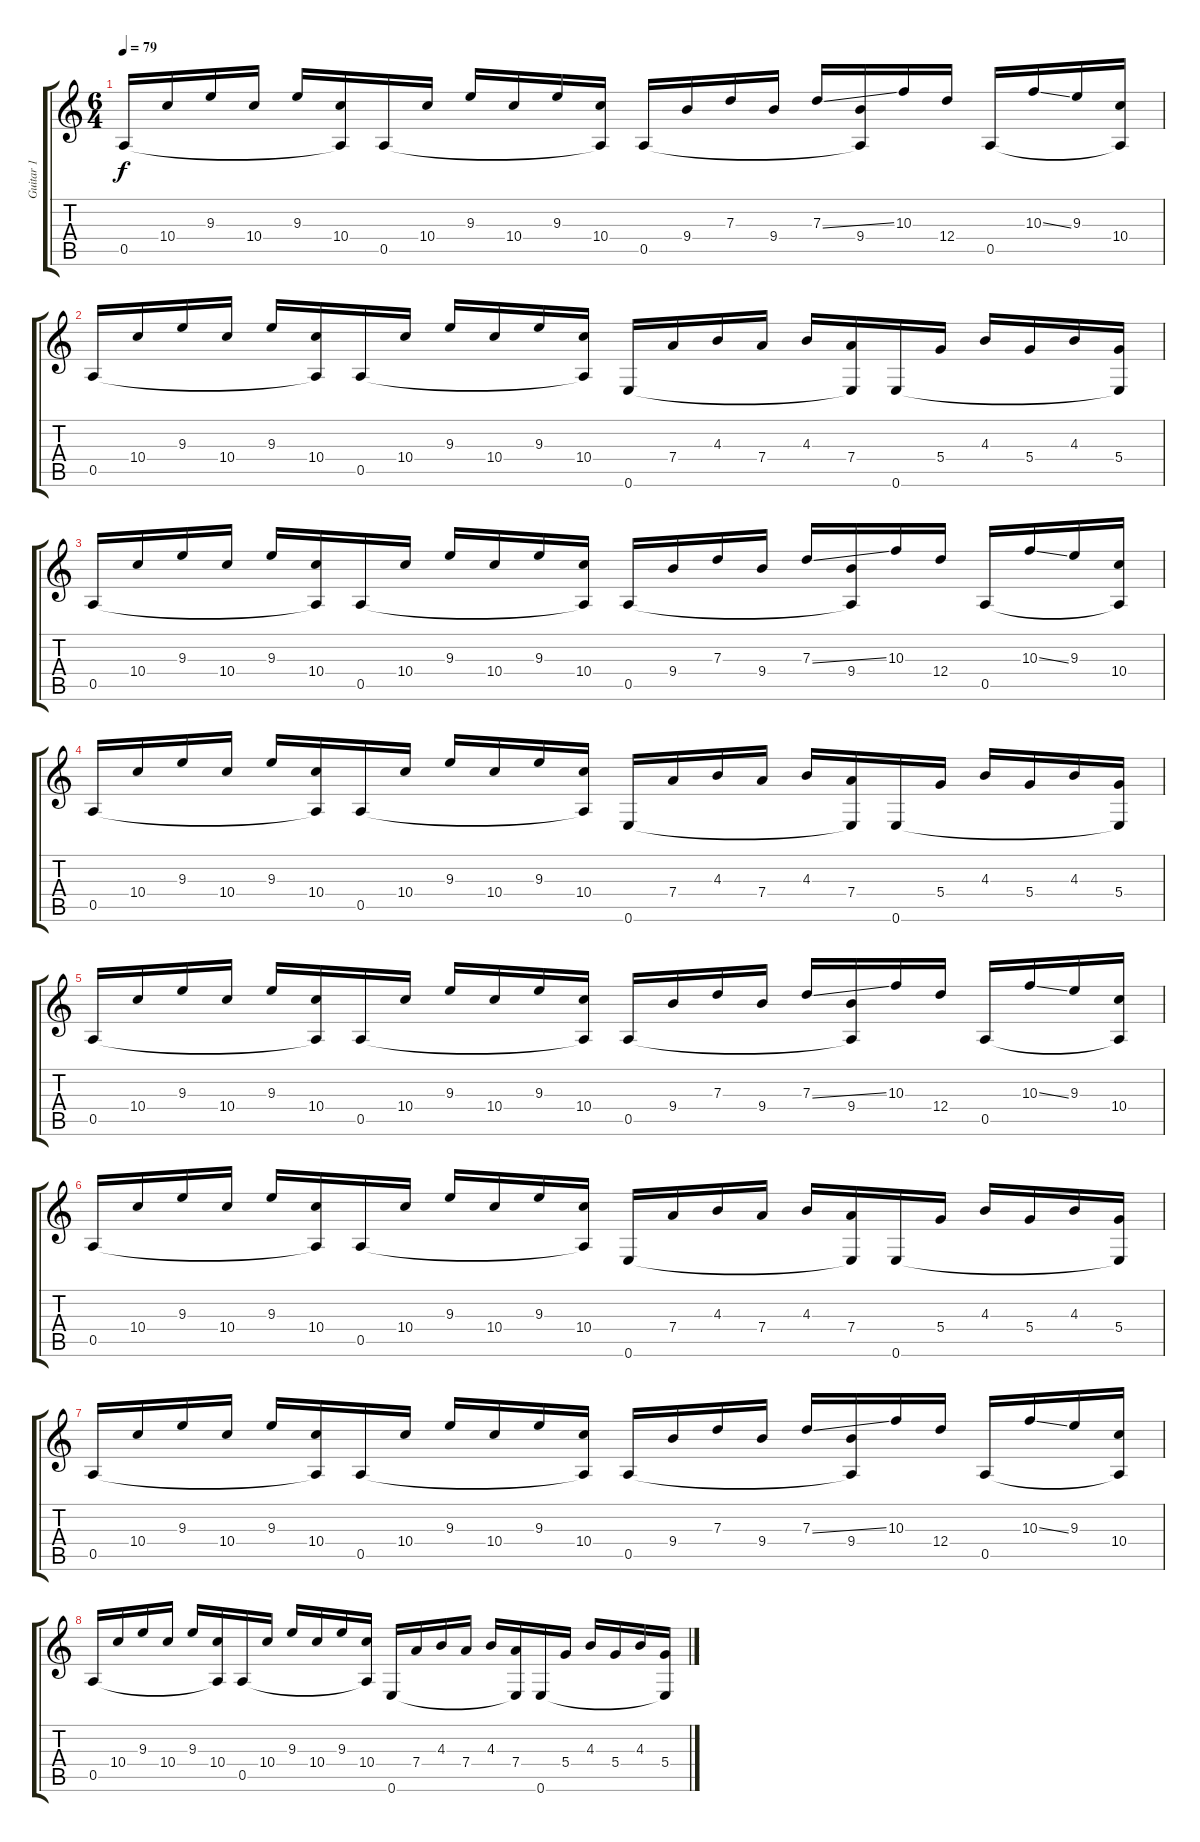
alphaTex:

\track ("Guitar 1" "Guitar 1") {instrument acousticguitarnylon}
\staff {score tabs}
\tuning (E4 B3 G3 D3 A2 E2) {hide}
\ts (6 4)
\tempo 79
\clef g2
\ks c
0.5.16{dy f volume 14} 10.4.16 9.3.16 10.4.16 9.3.16 (10.4 0.5{t}).16 0.5.16 10.4.16 9.3.16 10.4.16 9.3.16 (10.4 0.5{t}).16 0.5.16 9.4.16 7.3.16 9.4.16 7.3{ss}.16 (9.4 0.5{t}).16 10.3.16 12.4.16 0.5.16 10.3{ss}.16 9.3.16 (10.4 0.5{t}).16 |
0.5.16 10.4.16 9.3.16 10.4.16 9.3.16 (10.4 0.5{t}).16 0.5.16 10.4.16 9.3.16 10.4.16 9.3.16 (10.4 0.5{t}).16 0.6.16 7.4.16 4.3.16 7.4.16 4.3.16 (7.4 0.6{t}).16 0.6.16 5.4.16 4.3.16 5.4.16 4.3.16 (5.4 0.6{t}).16 |
0.5.16{volume 14} 10.4.16 9.3.16 10.4.16 9.3.16 (10.4 0.5{t}).16 0.5.16 10.4.16 9.3.16 10.4.16 9.3.16 (10.4 0.5{t}).16 0.5.16 9.4.16 7.3.16 9.4.16 7.3{ss}.16 (9.4 0.5{t}).16 10.3.16 12.4.16 0.5.16 10.3{ss}.16 9.3.16 (10.4 0.5{t}).16 |
0.5.16 10.4.16 9.3.16 10.4.16 9.3.16 (10.4 0.5{t}).16 0.5.16 10.4.16 9.3.16 10.4.16 9.3.16 (10.4 0.5{t}).16 0.6.16 7.4.16 4.3.16 7.4.16 4.3.16 (7.4 0.6{t}).16 0.6.16 5.4.16 4.3.16 5.4.16 4.3.16 (5.4 0.6{t}).16 |
0.5.16{volume 14} 10.4.16 9.3.16 10.4.16 9.3.16 (10.4 0.5{t}).16 0.5.16 10.4.16 9.3.16 10.4.16 9.3.16 (10.4 0.5{t}).16 0.5.16 9.4.16 7.3.16 9.4.16 7.3{ss}.16 (9.4 0.5{t}).16 10.3.16 12.4.16 0.5.16 10.3{ss}.16 9.3.16 (10.4 0.5{t}).16 |
0.5.16 10.4.16 9.3.16 10.4.16 9.3.16 (10.4 0.5{t}).16 0.5.16 10.4.16 9.3.16 10.4.16 9.3.16 (10.4 0.5{t}).16 0.6.16 7.4.16 4.3.16 7.4.16 4.3.16 (7.4 0.6{t}).16 0.6.16 5.4.16 4.3.16 5.4.16 4.3.16 (5.4 0.6{t}).16 |
0.5.16{volume 14} 10.4.16 9.3.16 10.4.16 9.3.16 (10.4 0.5{t}).16 0.5.16 10.4.16 9.3.16 10.4.16 9.3.16 (10.4 0.5{t}).16 0.5.16 9.4.16 7.3.16 9.4.16 7.3{ss}.16 (9.4 0.5{t}).16 10.3.16 12.4.16 0.5.16 10.3{ss}.16 9.3.16 (10.4 0.5{t}).16 |
0.5.16 10.4.16 9.3.16 10.4.16 9.3.16 (10.4 0.5{t}).16 0.5.16 10.4.16 9.3.16 10.4.16 9.3.16 (10.4 0.5{t}).16 0.6.16 7.4.16 4.3.16 7.4.16 4.3.16 (7.4 0.6{t}).16 0.6.16 5.4.16 4.3.16 5.4.16 4.3.16 (5.4 0.6{t}).16
